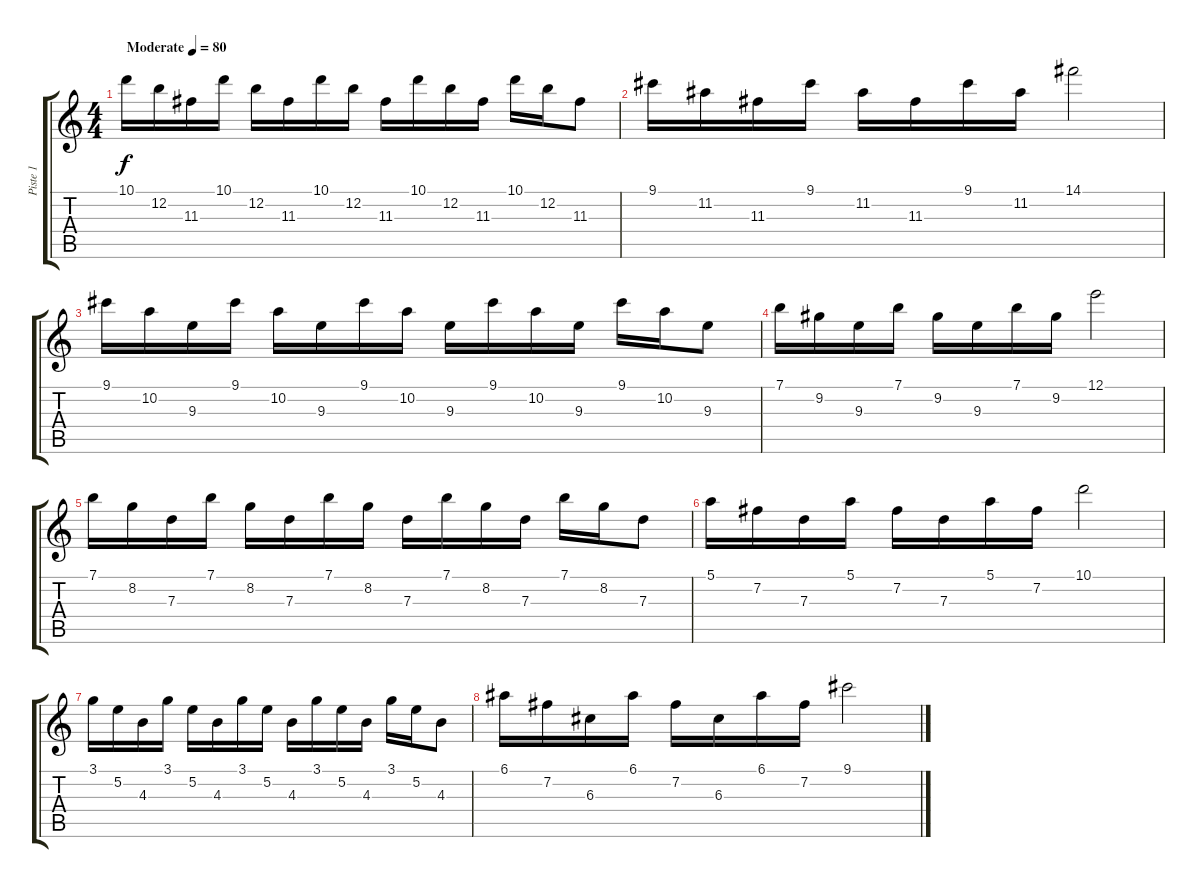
\track ("Piste 1" "Piste 1") {instrument acousticguitarsteel}
\staff {score tabs}
\tuning (E4 B3 G3 D3 A2 E2) {hide}
\ts (4 4)
\tempo (80 "Moderate")
\clef g2
\ks c
10.1.16{dy f instrument acousticguitarsteel} 12.2.16 11.3.16 10.1.16 12.2.16 11.3.16 10.1.16 12.2.16 11.3.16 10.1.16 12.2.16 11.3.16 10.1.16 12.2.16 11.3.8 |
9.1.16 11.2.16 11.3.16 9.1.16 11.2.16 11.3.16 9.1.16 11.2.16 14.1.2 |
9.1.16 10.2.16 9.3.16 9.1.16 10.2.16 9.3.16 9.1.16 10.2.16 9.3.16 9.1.16 10.2.16 9.3.16 9.1.16 10.2.16 9.3.8 |
7.1.16 9.2.16 9.3.16 7.1.16 9.2.16 9.3.16 7.1.16 9.2.16 12.1.2 |
7.1.16 8.2.16 7.3.16 7.1.16 8.2.16 7.3.16 7.1.16 8.2.16 7.3.16 7.1.16 8.2.16 7.3.16 7.1.16 8.2.16 7.3.8 |
5.1.16 7.2.16 7.3.16 5.1.16 7.2.16 7.3.16 5.1.16 7.2.16 10.1.2 |
3.1.16 5.2.16 4.3.16 3.1.16 5.2.16 4.3.16 3.1.16 5.2.16 4.3.16 3.1.16 5.2.16 4.3.16 3.1.16 5.2.16 4.3.8 |
6.1.16 7.2.16 6.3.16 6.1.16 7.2.16 6.3.16 6.1.16 7.2.16 9.1.2
